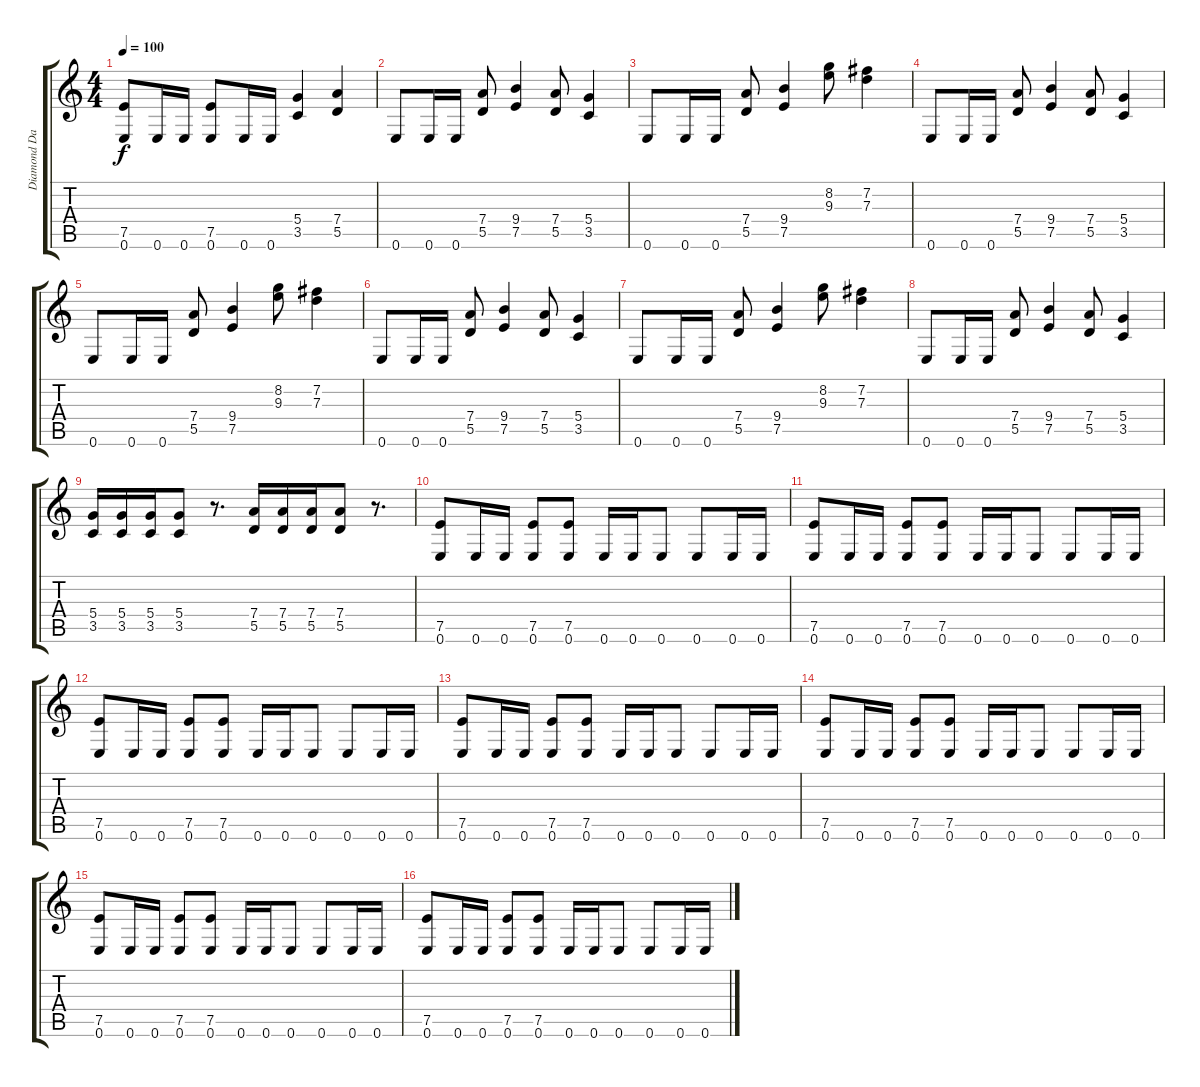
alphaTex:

\track ("Diamond Darrell" "Diamond Da") {instrument distortionguitar}
\staff {score tabs}
\tuning (E4 B3 G3 D3 A2 E2) {hide}
\ts (4 4)
\tempo 100
\clef g2
\ks c
(7.5 0.6).8{dy f} 0.6.16 0.6.16 (7.5 0.6).8 0.6.16 0.6.16 (5.4 3.5).4 (7.4 5.5).4 |
0.6.8 0.6.16 0.6.16 (7.4 5.5).8 (9.4 7.5).4 (7.4 5.5).8 (5.4 3.5).4 |
0.6.8 0.6.16 0.6.16 (7.4 5.5).8 (9.4 7.5).4 (8.2 9.3).8 (7.2 7.3).4 |
0.6.8 0.6.16 0.6.16 (7.4 5.5).8 (9.4 7.5).4 (7.4 5.5).8 (5.4 3.5).4 |
0.6.8 0.6.16 0.6.16 (7.4 5.5).8 (9.4 7.5).4 (8.2 9.3).8 (7.2 7.3).4 |
0.6.8 0.6.16 0.6.16 (7.4 5.5).8 (9.4 7.5).4 (7.4 5.5).8 (5.4 3.5).4 |
0.6.8 0.6.16 0.6.16 (7.4 5.5).8 (9.4 7.5).4 (8.2 9.3).8 (7.2 7.3).4 |
0.6.8 0.6.16 0.6.16 (7.4 5.5).8 (9.4 7.5).4 (7.4 5.5).8 (5.4 3.5).4 |
(5.4 3.5).16 (5.4 3.5).16 (5.4 3.5).16 (5.4 3.5).8 r.8{d} (7.4 5.5).16 (7.4 5.5).16 (7.4 5.5).16 (7.4 5.5).8 r.8{d} |
(7.5 0.6).8 0.6.16 0.6.16 (7.5 0.6).8 (7.5 0.6).8 0.6.16 0.6.16 0.6.8 0.6.8 0.6.16 0.6.16 |
(7.5 0.6).8 0.6.16 0.6.16 (7.5 0.6).8 (7.5 0.6).8 0.6.16 0.6.16 0.6.8 0.6.8 0.6.16 0.6.16 |
(7.5 0.6).8 0.6.16 0.6.16 (7.5 0.6).8 (7.5 0.6).8 0.6.16 0.6.16 0.6.8 0.6.8 0.6.16 0.6.16 |
(7.5 0.6).8 0.6.16 0.6.16 (7.5 0.6).8 (7.5 0.6).8 0.6.16 0.6.16 0.6.8 0.6.8 0.6.16 0.6.16 |
(7.5 0.6).8 0.6.16 0.6.16 (7.5 0.6).8 (7.5 0.6).8 0.6.16 0.6.16 0.6.8 0.6.8 0.6.16 0.6.16 |
(7.5 0.6).8 0.6.16 0.6.16 (7.5 0.6).8 (7.5 0.6).8 0.6.16 0.6.16 0.6.8 0.6.8 0.6.16 0.6.16 |
(7.5 0.6).8 0.6.16 0.6.16 (7.5 0.6).8 (7.5 0.6).8 0.6.16 0.6.16 0.6.8 0.6.8 0.6.16 0.6.16
